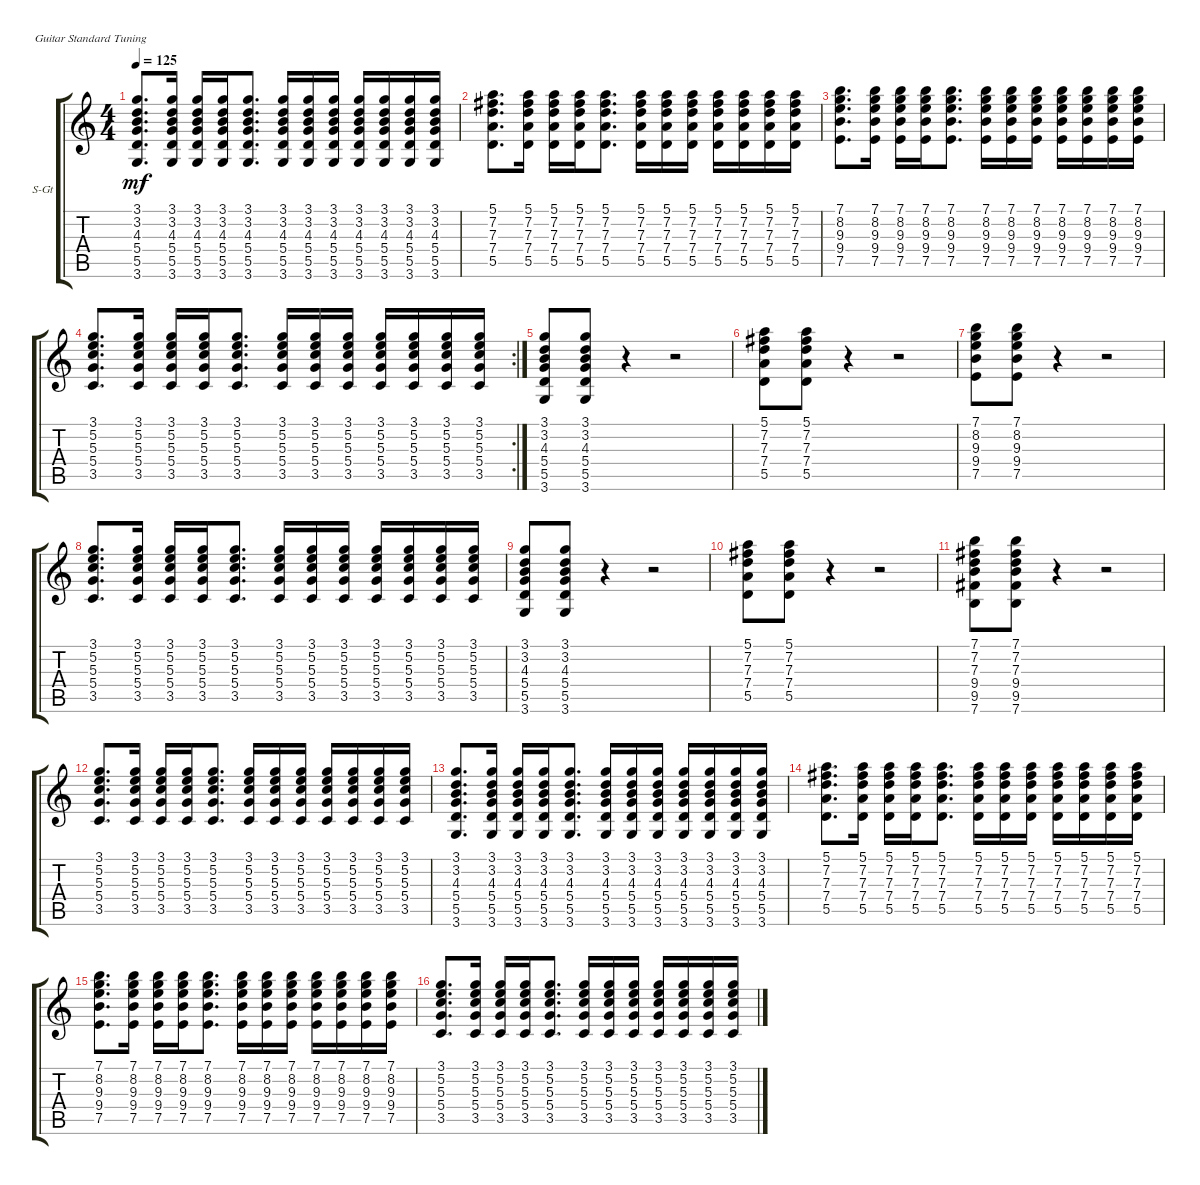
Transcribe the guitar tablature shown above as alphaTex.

\defaultSystemsLayout 4
\bracketExtendMode groupsimilarinstruments
\firstSystemTrackNameOrientation horizontal
\otherSystemsTrackNameOrientation horizontal
\track ("Акустика 2" "S-Gt") {instrument acousticguitarsteel}
\staff {score tabs}
\tuning (E4 B3 G3 D3 A2 E2)
\ts (4 4)
\tempo 125
\clef g2
\ks c
(3.6 5.5 5.4 4.3 3.2 3.1).8{d dy mf} (3.6 5.5 5.4 4.3 3.2 3.1).16 (3.6 5.5 5.4 4.3 3.2 3.1).16 (3.6 5.5 5.4 4.3 3.2 3.1).16 (3.6 5.5 5.4 4.3 3.2 3.1).8{d} (3.6 5.5 5.4 4.3 3.2 3.1).16 (3.6 5.5 5.4 4.3 3.2 3.1).16 (3.6 5.5 5.4 4.3 3.2 3.1).16 (3.6 5.5 5.4 4.3 3.2 3.1).16 (3.6 5.5 5.4 4.3 3.2 3.1).16 (3.6 5.5 5.4 4.3 3.2 3.1).16 (3.6 5.5 5.4 4.3 3.2 3.1).16 |
(5.5 7.4 7.3 7.2 5.1).8{d} (5.5 7.4 7.3 7.2 5.1).16 (5.5 7.4 7.3 7.2 5.1).16 (5.5 7.4 7.3 7.2 5.1).16 (5.5 7.4 7.3 7.2 5.1).8{d} (5.5 7.4 7.3 7.2 5.1).16 (5.5 7.4 7.3 7.2 5.1).16 (5.5 7.4 7.3 7.2 5.1).16 (5.5 7.4 7.3 7.2 5.1).16 (5.5 7.4 7.3 7.2 5.1).16 (5.5 7.4 7.3 7.2 5.1).16 (5.5 7.4 7.3 7.2 5.1).16 |
(7.5 9.4 9.3 8.2 7.1).8{d} (7.5 9.4 9.3 8.2 7.1).16 (7.5 9.4 9.3 8.2 7.1).16 (7.5 9.4 9.3 8.2 7.1).16 (7.5 9.4 9.3 8.2 7.1).8{d} (7.5 9.3 8.2 7.1 9.4).16 (7.5 9.4 9.3 8.2 7.1).16 (7.5 9.4 9.3 8.2 7.1).16 (7.5 9.4 9.3 8.2 7.1).16 (7.5 9.4 9.3 8.2 7.1).16 (7.5 9.4 9.3 8.2 7.1).16 (9.4 9.3 8.2 7.1 7.5).16 |
\rc 2
(3.5 5.4 5.3 5.2 3.1).8{d} (3.5 5.4 5.3 5.2 3.1).16 (3.5 5.4 5.3 5.2 3.1).16 (3.5 5.4 5.3 5.2 3.1).16 (3.5 5.4 5.3 5.2 3.1).8{d} (3.5 5.4 5.3 5.2 3.1).16 (3.5 5.4 5.3 5.2 3.1).16 (3.5 5.4 5.3 5.2 3.1).16 (3.5 5.4 5.3 5.2 3.1).16 (3.5 5.4 5.3 5.2 3.1).16 (3.5 5.4 5.3 5.2 3.1).16 (3.5 5.4 5.3 5.2 3.1).16 |
(3.6 5.5 5.4 4.3 3.2 3.1).8 (3.6 5.5 5.4 4.3 3.2 3.1).8 r.4 r.2 |
(5.5 7.4 7.3 7.2 5.1).8 (5.5 7.4 7.3 7.2 5.1).8 r.4 r.2 |
(7.5 9.4 9.3 8.2 7.1).8 (7.5 9.4 9.3 8.2 7.1).8 r.4 r.2 |
(3.5 5.4 5.3 5.2 3.1).8{d} (3.5 5.4 5.3 5.2 3.1).16 (3.5 5.4 5.3 5.2 3.1).16 (3.5 5.4 5.3 5.2 3.1).16 (3.5 5.4 5.3 5.2 3.1).8{d} (3.5 5.4 5.3 5.2 3.1).16 (3.5 5.4 5.3 5.2 3.1).16 (3.5 5.4 5.3 5.2 3.1).16 (3.5 5.4 5.3 5.2 3.1).16 (3.5 5.4 5.3 5.2 3.1).16 (3.5 5.4 5.3 5.2 3.1).16 (3.5 5.4 5.3 5.2 3.1).16 |
(3.6 5.5 5.4 4.3 3.2 3.1).8 (3.6 5.5 5.4 4.3 3.2 3.1).8 r.4 r.2 |
(5.5 7.4 7.3 7.2 5.1).8 (5.5 7.4 7.3 7.2 5.1).8 r.4 r.2 |
(9.5 9.4 7.3 7.2 7.1 7.6).8 (9.5 9.4 7.3 7.2 7.1 7.6).8 r.4 r.2 |
(3.5 5.4 5.3 5.2 3.1).8{d} (3.5 5.4 5.3 5.2 3.1).16 (3.5 5.4 5.3 5.2 3.1).16 (3.5 5.4 5.3 5.2 3.1).16 (3.5 5.4 5.3 5.2 3.1).8{d} (3.5 5.4 5.3 5.2 3.1).16 (3.5 5.4 5.3 5.2 3.1).16 (3.5 5.4 5.3 5.2 3.1).16 (3.5 5.4 5.3 5.2 3.1).16 (3.5 5.4 5.3 5.2 3.1).16 (3.5 5.4 5.3 5.2 3.1).16 (3.5 5.4 5.3 5.2 3.1).16 |
(3.6 5.5 5.4 4.3 3.2 3.1).8{d} (3.6 5.5 5.4 4.3 3.2 3.1).16 (3.6 5.5 5.4 4.3 3.2 3.1).16 (3.6 5.5 5.4 4.3 3.2 3.1).16 (3.6 5.5 5.4 4.3 3.2 3.1).8{d} (3.6 5.5 5.4 4.3 3.2 3.1).16 (3.6 5.5 5.4 4.3 3.2 3.1).16 (3.6 5.5 5.4 4.3 3.2 3.1).16 (3.6 5.5 5.4 4.3 3.2 3.1).16 (3.6 5.5 5.4 4.3 3.2 3.1).16 (3.6 5.5 5.4 4.3 3.2 3.1).16 (3.6 5.5 5.4 4.3 3.2 3.1).16 |
(5.5 7.4 7.3 7.2 5.1).8{d} (5.5 7.4 7.3 7.2 5.1).16 (5.5 7.4 7.3 7.2 5.1).16 (5.5 7.4 7.3 7.2 5.1).16 (5.5 7.4 7.3 7.2 5.1).8{d} (5.5 7.4 7.3 7.2 5.1).16 (5.5 7.4 7.3 7.2 5.1).16 (5.5 7.4 7.3 7.2 5.1).16 (5.5 7.4 7.3 7.2 5.1).16 (5.5 7.4 7.3 7.2 5.1).16 (5.5 7.4 7.3 7.2 5.1).16 (5.5 7.4 7.3 7.2 5.1).16 |
(7.5 9.4 9.3 8.2 7.1).8{d} (7.5 9.4 9.3 8.2 7.1).16 (7.5 9.4 9.3 8.2 7.1).16 (7.5 9.4 9.3 8.2 7.1).16 (7.5 9.4 9.3 8.2 7.1).8{d} (7.5 9.3 8.2 7.1 9.4).16 (7.5 9.4 9.3 8.2 7.1).16 (7.5 9.4 9.3 8.2 7.1).16 (7.5 9.4 9.3 8.2 7.1).16 (7.5 9.4 9.3 8.2 7.1).16 (7.5 9.4 9.3 8.2 7.1).16 (9.4 9.3 8.2 7.1 7.5).16 |
(3.5 5.4 5.3 5.2 3.1).8{d} (3.5 5.4 5.3 5.2 3.1).16 (3.5 5.4 5.3 5.2 3.1).16 (3.5 5.4 5.3 5.2 3.1).16 (3.5 5.4 5.3 5.2 3.1).8{d} (3.5 5.4 5.3 5.2 3.1).16 (3.5 5.4 5.3 5.2 3.1).16 (3.5 5.4 5.3 5.2 3.1).16 (3.5 5.4 5.3 5.2 3.1).16 (3.5 5.4 5.3 5.2 3.1).16 (3.5 5.4 5.3 5.2 3.1).16 (3.5 5.4 5.3 5.2 3.1).16
